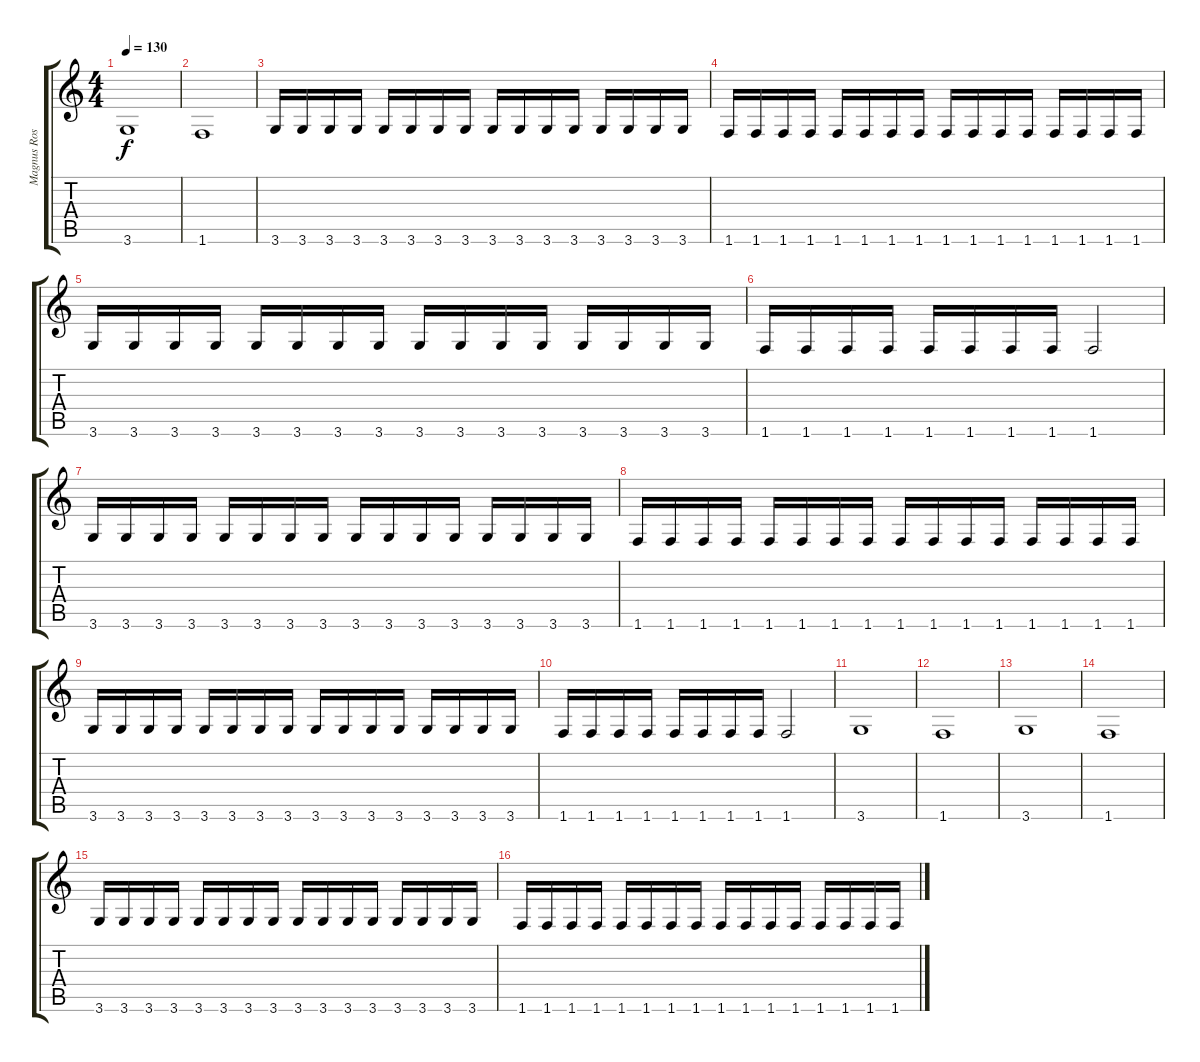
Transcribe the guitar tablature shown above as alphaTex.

\track ("Magnus Rosén - Bass" "Magnus Ros") {instrument electricbasspick}
\staff {score tabs}
\tuning (E4 B3 G3 D3 A2 E2) {hide}
\ts (4 4)
\tempo 130
\clef g2
\ks c
3.6.1{dy f} |
1.6.1 |
3.6.16 3.6.16 3.6.16 3.6.16 3.6.16 3.6.16 3.6.16 3.6.16 3.6.16 3.6.16 3.6.16 3.6.16 3.6.16 3.6.16 3.6.16 3.6.16 |
1.6.16 1.6.16 1.6.16 1.6.16 1.6.16 1.6.16 1.6.16 1.6.16 1.6.16 1.6.16 1.6.16 1.6.16 1.6.16 1.6.16 1.6.16 1.6.16 |
3.6.16 3.6.16 3.6.16 3.6.16 3.6.16 3.6.16 3.6.16 3.6.16 3.6.16 3.6.16 3.6.16 3.6.16 3.6.16 3.6.16 3.6.16 3.6.16 |
1.6.16 1.6.16 1.6.16 1.6.16 1.6.16 1.6.16 1.6.16 1.6.16 1.6.2 |
3.6.16 3.6.16 3.6.16 3.6.16 3.6.16 3.6.16 3.6.16 3.6.16 3.6.16 3.6.16 3.6.16 3.6.16 3.6.16 3.6.16 3.6.16 3.6.16 |
1.6.16 1.6.16 1.6.16 1.6.16 1.6.16 1.6.16 1.6.16 1.6.16 1.6.16 1.6.16 1.6.16 1.6.16 1.6.16 1.6.16 1.6.16 1.6.16 |
3.6.16 3.6.16 3.6.16 3.6.16 3.6.16 3.6.16 3.6.16 3.6.16 3.6.16 3.6.16 3.6.16 3.6.16 3.6.16 3.6.16 3.6.16 3.6.16 |
1.6.16 1.6.16 1.6.16 1.6.16 1.6.16 1.6.16 1.6.16 1.6.16 1.6.2 |
3.6.1 |
1.6.1 |
3.6.1 |
1.6.1 |
3.6.16 3.6.16 3.6.16 3.6.16 3.6.16 3.6.16 3.6.16 3.6.16 3.6.16 3.6.16 3.6.16 3.6.16 3.6.16 3.6.16 3.6.16 3.6.16 |
1.6.16 1.6.16 1.6.16 1.6.16 1.6.16 1.6.16 1.6.16 1.6.16 1.6.16 1.6.16 1.6.16 1.6.16 1.6.16 1.6.16 1.6.16 1.6.16
